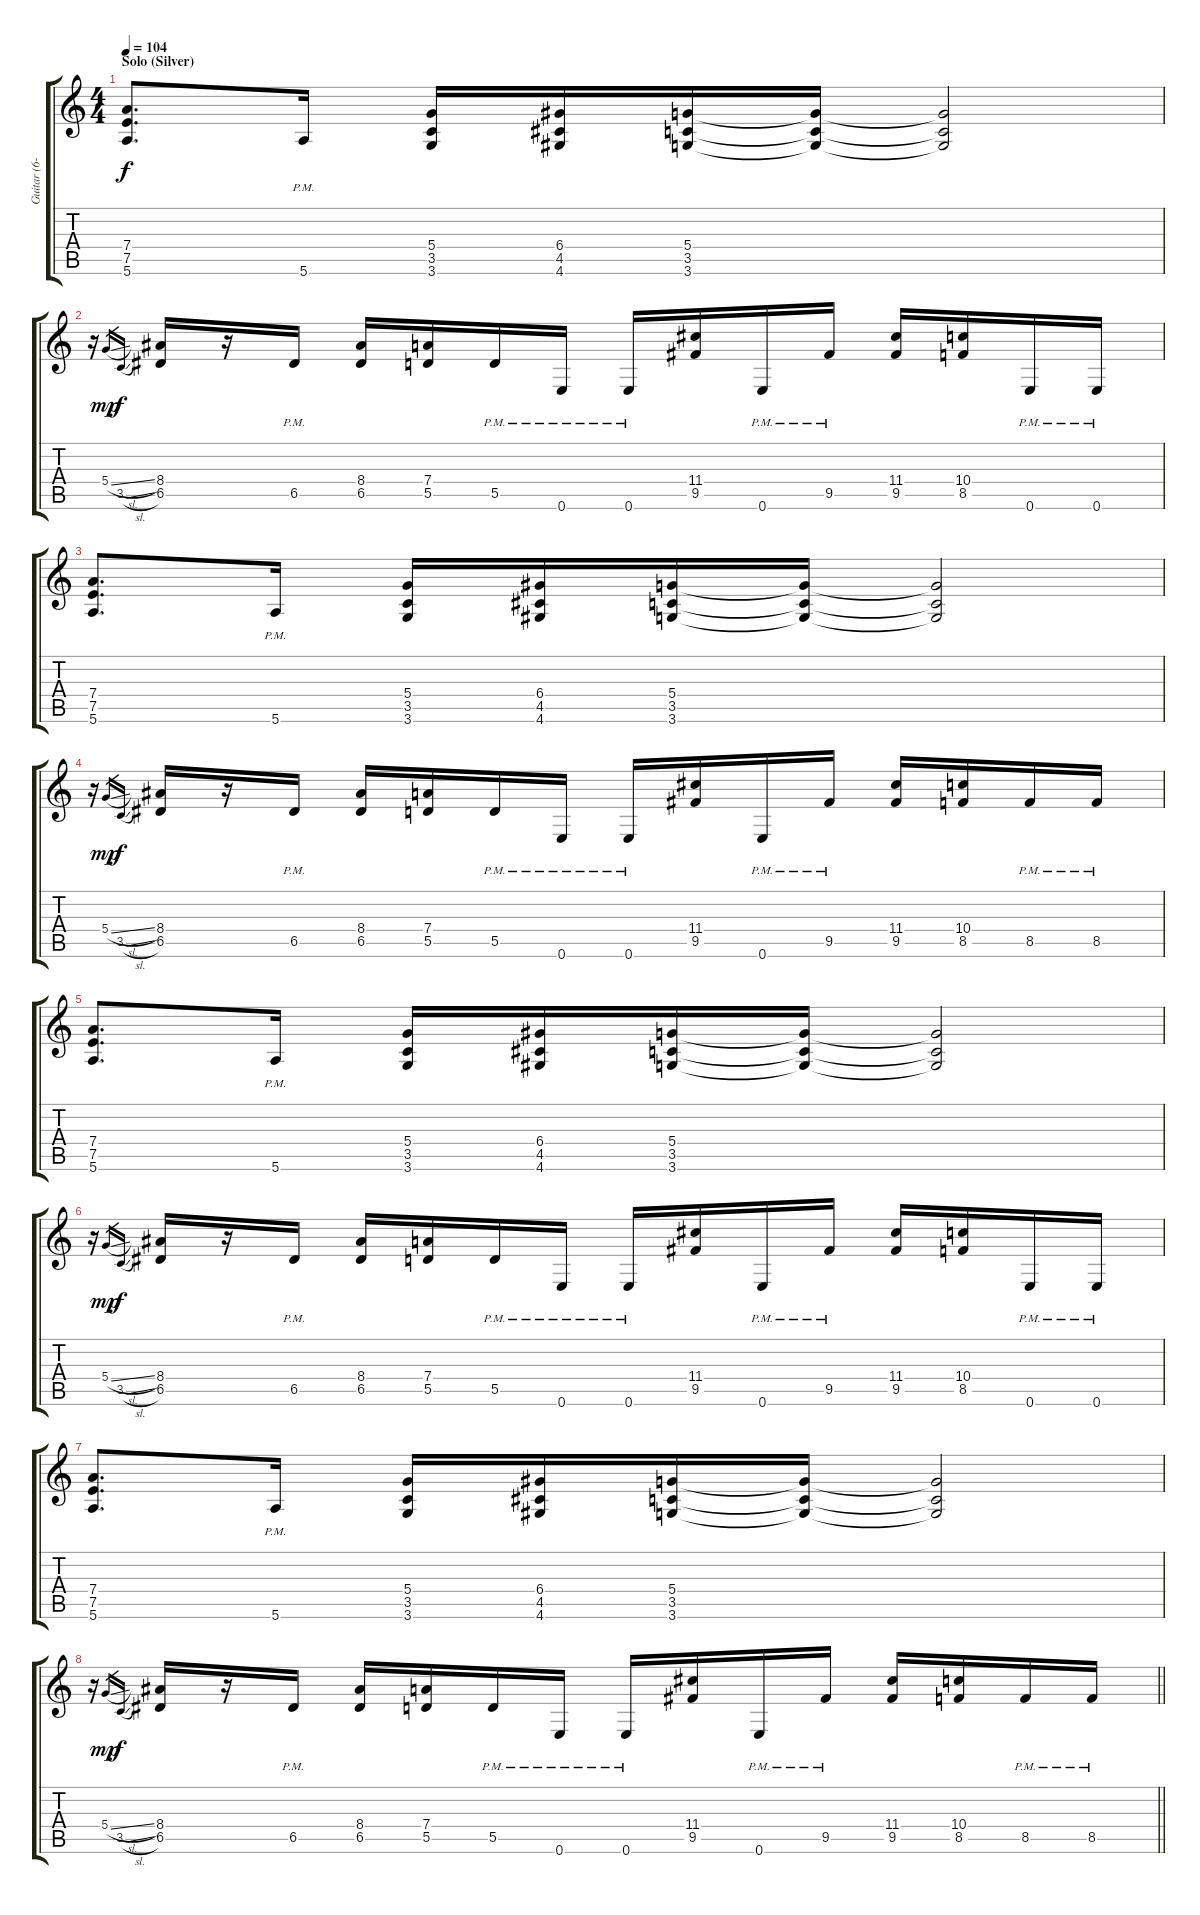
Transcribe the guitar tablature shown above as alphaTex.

\track ("Guitar (6-string)" "Guitar (6-") {instrument distortionguitar}
\staff {score tabs}
\tuning (E4 B3 G3 D3 A2 E2) {hide}
\ts (4 4)
\section ("" "Solo (Silver)")
\tempo 104
\clef g2
\ks c
(7.4 7.5 5.6).8{d dy f} 5.6{pm}.16 (5.4 3.5 3.6).16 (6.4 4.5 4.6).16 (5.4 3.5 3.6).16 (5.4{t} 3.5{t} 3.6{t}).16 (5.4{t} 3.5{t} 3.6{t}).2 |
r.16 5.4{sl}.16{gr dy mp} 3.5{sl}.16{gr dy f} (8.4 6.5).16 r.16 6.5{pm}.16 (8.4 6.5).16 (7.4 5.5).16 5.5{pm}.16 0.6{pm}.16 0.6{pm}.16 (11.4 9.5).16 0.6{pm}.16 9.5{pm}.16 (11.4 9.5).16 (10.4 8.5).16 0.6{pm}.16 0.6{pm}.16 |
(7.4 7.5 5.6).8{d} 5.6{pm}.16 (5.4 3.5 3.6).16 (6.4 4.5 4.6).16 (5.4 3.5 3.6).16 (5.4{t} 3.5{t} 3.6{t}).16 (5.4{t} 3.5{t} 3.6{t}).2 |
r.16 5.4{sl}.16{gr dy mp} 3.5{sl}.16{gr dy f} (8.4 6.5).16 r.16 6.5{pm}.16 (8.4 6.5).16 (7.4 5.5).16 5.5{pm}.16 0.6{pm}.16 0.6{pm}.16 (11.4 9.5).16 0.6{pm}.16 9.5{pm}.16 (11.4 9.5).16 (10.4 8.5).16 8.5{pm}.16 8.5{pm}.16 |
(7.4 7.5 5.6).8{d} 5.6{pm}.16 (5.4 3.5 3.6).16 (6.4 4.5 4.6).16 (5.4 3.5 3.6).16 (5.4{t} 3.5{t} 3.6{t}).16 (5.4{t} 3.5{t} 3.6{t}).2 |
r.16 5.4{sl}.16{gr dy mp} 3.5{sl}.16{gr dy f} (8.4 6.5).16 r.16 6.5{pm}.16 (8.4 6.5).16 (7.4 5.5).16 5.5{pm}.16 0.6{pm}.16 0.6{pm}.16 (11.4 9.5).16 0.6{pm}.16 9.5{pm}.16 (11.4 9.5).16 (10.4 8.5).16 0.6{pm}.16 0.6{pm}.16 |
(7.4 7.5 5.6).8{d} 5.6{pm}.16 (5.4 3.5 3.6).16 (6.4 4.5 4.6).16 (5.4 3.5 3.6).16 (5.4{t} 3.5{t} 3.6{t}).16 (5.4{t} 3.5{t} 3.6{t}).2 |
\barLineRight lightlight
r.16 5.4{sl}.16{gr dy mp} 3.5{sl}.16{gr dy f} (8.4 6.5).16 r.16 6.5{pm}.16 (8.4 6.5).16 (7.4 5.5).16 5.5{pm}.16 0.6{pm}.16 0.6{pm}.16 (11.4 9.5).16 0.6{pm}.16 9.5{pm}.16 (11.4 9.5).16 (10.4 8.5).16 8.5{pm}.16 8.5{pm}.16
